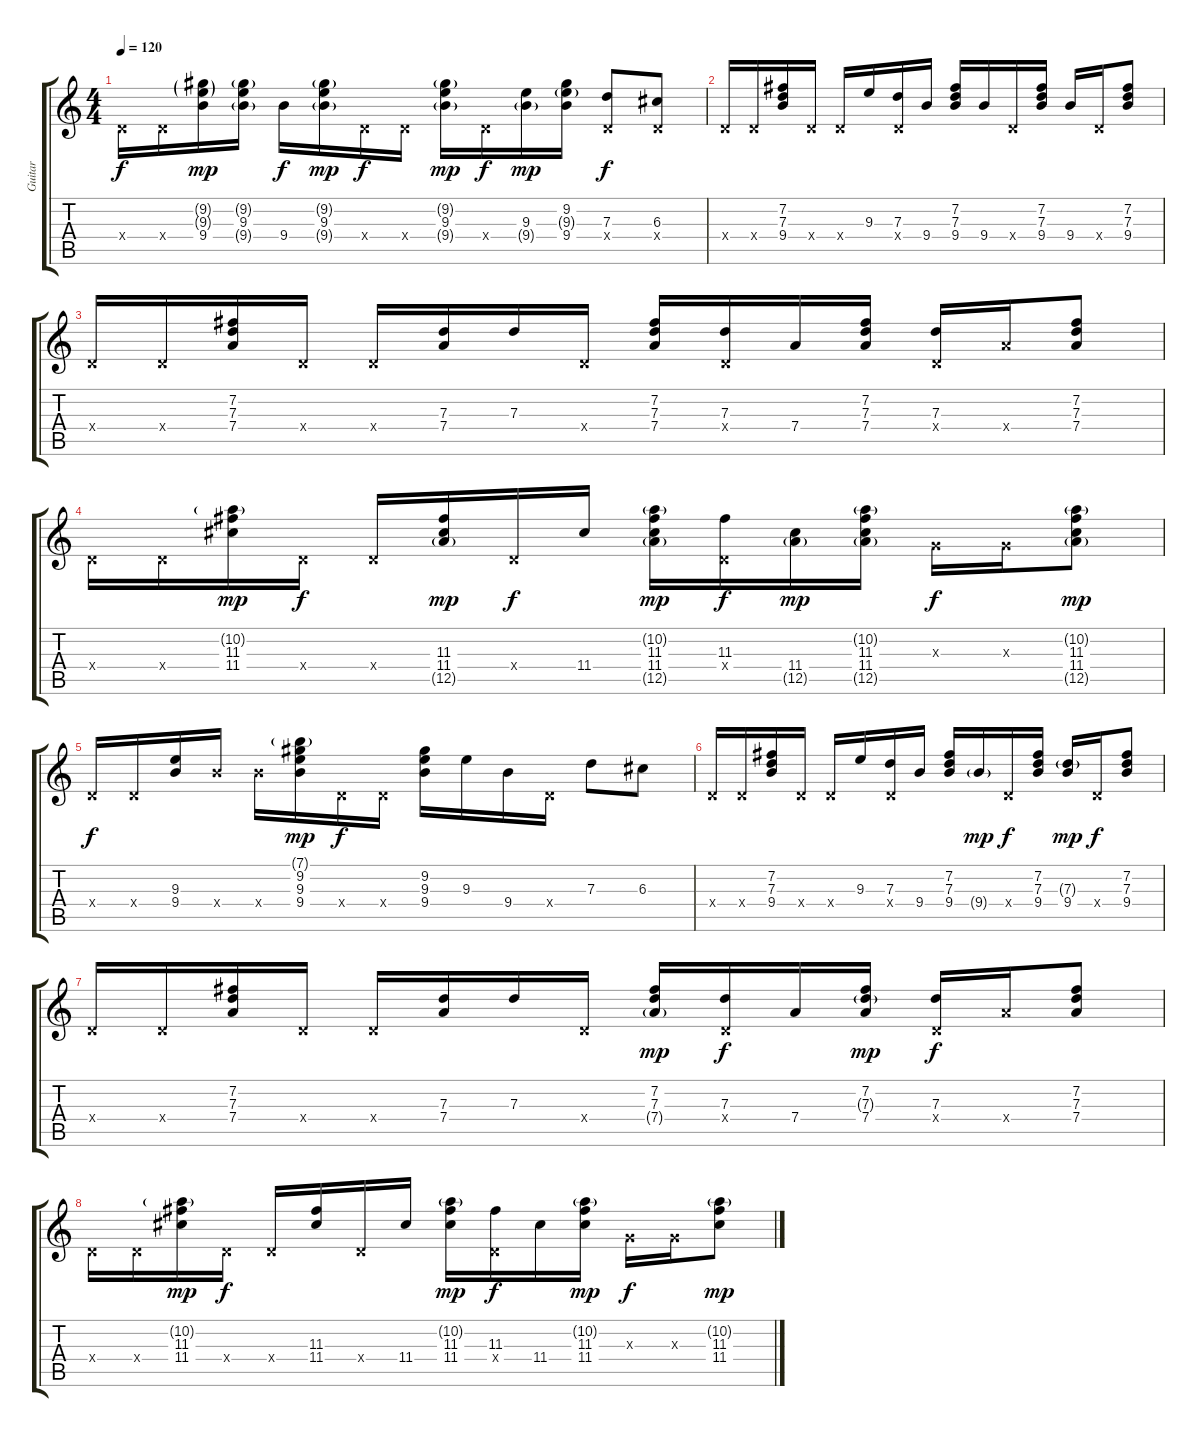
\track ("Guitar" "Guitar") {instrument electricguitarclean}
\staff {score tabs}
\tuning (E4 B3 G3 D3 A2 E2) {hide}
\ts (4 4)
\tempo 120
\clef g2
\ks c
0.4{x}.16{dy f} 0.4{x}.16 (9.2{g} 9.3{g} 9.4).16{dy mp} (9.2{g} 9.3 9.4{g}).16 9.4.16{dy f} (9.2{g} 9.3 9.4{g}).16{dy mp} 0.4{x}.16{dy f} 0.4{x}.16 (9.2{g} 9.3 9.4{g}).16{dy mp} 0.4{x}.16{dy f} (9.3 9.4{g}).16{dy mp} (9.2 9.3{g} 9.4).16 (7.3 0.4{x}).8{dy f} (6.3 0.4{x}).8 |
0.4{x}.16 0.4{x}.16 (7.2 7.3 9.4).16 0.4{x}.16 0.4{x}.16 9.3.16 (7.3 0.4{x}).16 9.4.16 (7.2 7.3 9.4).16 9.4.16 0.4{x}.16 (7.2 7.3 9.4).16 9.4.16 0.4{x}.16 (7.2 7.3 9.4).8 |
0.4{x}.16 0.4{x}.16 (7.2 7.3 7.4).16 0.4{x}.16 0.4{x}.16 (7.3 7.4).16 7.3.16 0.4{x}.16 (7.2 7.3 7.4).16 (7.3 0.4{x}).16 7.4.16 (7.2 7.3 7.4).16 (7.3 0.4{x}).16 7.4{x}.16 (7.2 7.3 7.4).8 |
0.4{x}.16 0.4{x}.16 (10.2{g} 11.3 11.4).16{dy mp} 0.4{x}.16{dy f} 0.4{x}.16 (11.3 11.4 12.5{g}).16{dy mp} 0.4{x}.16{dy f} 11.4.16 (10.2{g} 11.3 11.4 12.5{g}).16{dy mp} (11.3 0.4{x}).16{dy f} (11.4 12.5{g}).16{dy mp} (10.2{g} 11.3 11.4 12.5{g}).16 0.3{x}.16{dy f} 0.3{x}.16 (10.2{g} 11.3 11.4 12.5{g}).8{dy mp} |
0.4{x}.16{dy f} 0.4{x}.16 (9.3 9.4).16 9.4{x}.16 9.4{x}.16 (7.1{g} 9.2 9.3 9.4).16{dy mp} 0.4{x}.16{dy f} 0.4{x}.16 (9.2 9.3 9.4).16 9.3.16 9.4.16 0.4{x}.16 7.3.8 6.3.8 |
0.4{x}.16 0.4{x}.16 (7.2 7.3 9.4).16 0.4{x}.16 0.4{x}.16 9.3.16 (7.3 0.4{x}).16 9.4.16 (7.2 7.3 9.4).16 9.4{g}.16{dy mp} 0.4{x}.16{dy f} (7.2 7.3 9.4).16 (7.3{g} 9.4).16{dy mp} 0.4{x}.16{dy f} (7.2 7.3 9.4).8 |
0.4{x}.16 0.4{x}.16 (7.2 7.3 7.4).16 0.4{x}.16 0.4{x}.16 (7.3 7.4).16 7.3.16 0.4{x}.16 (7.2 7.3 7.4{g}).16{dy mp} (7.3 0.4{x}).16{dy f} 7.4.16 (7.2 7.3{g} 7.4).16{dy mp} (7.3 0.4{x}).16{dy f} 7.4{x}.16 (7.2 7.3 7.4).8 |
0.4{x}.16 0.4{x}.16 (10.2{g} 11.3 11.4).16{dy mp} 0.4{x}.16{dy f} 0.4{x}.16 (11.3 11.4).16 0.4{x}.16 11.4.16 (10.2{g} 11.3 11.4).16{dy mp} (11.3 0.4{x}).16{dy f} 11.4.16 (10.2{g} 11.3 11.4).16{dy mp} 0.3{x}.16{dy f} 0.3{x}.16 (10.2{g} 11.3 11.4).8{dy mp}
